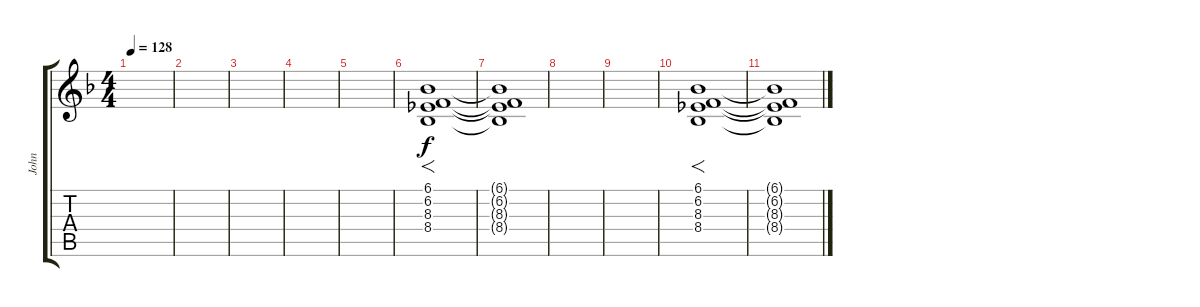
\track ("John" "John") {instrument drawbarorgan}
\staff {score tabs}
\tuning (E4 B3 G3 D3 A2 E2) {hide}
\ts (4 4)
\tempo 128
\clef g2
\ks f
|
|
|
|
|
(6.1 6.2 8.3 8.4).1{f} |
(6.1{t} 6.2{t} 8.3{t} 8.4{t}).1 |
|
|
(6.1 6.2 8.3 8.4).1{f} |
(6.1{t} 6.2{t} 8.3{t} 8.4{t}).1
